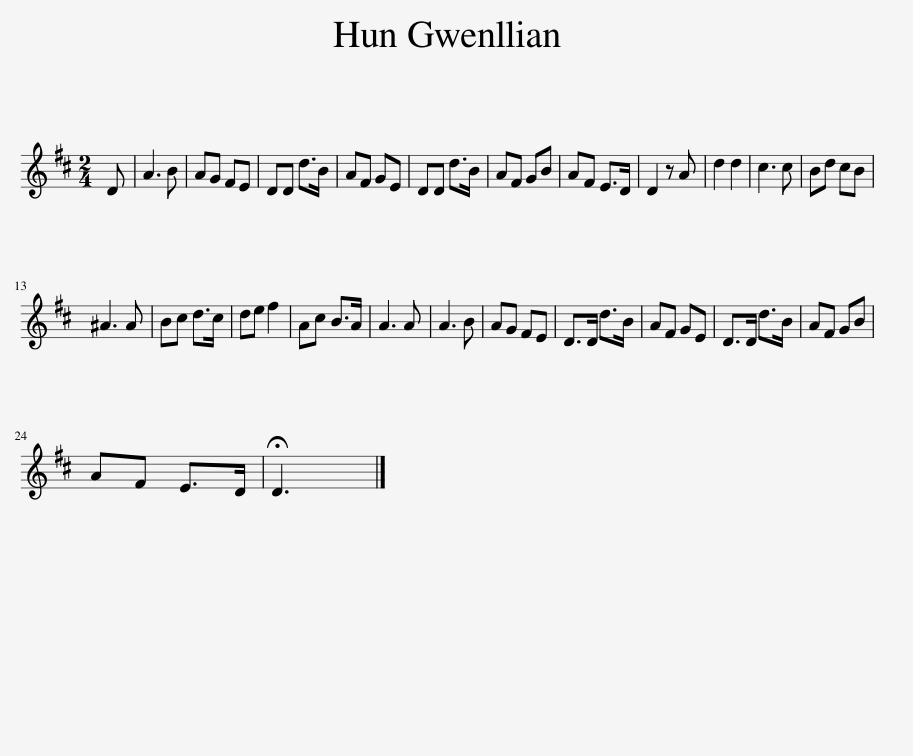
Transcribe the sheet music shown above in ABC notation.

X:1
L:1/8
M:2/4
I:linebreak $
K:D
V:1 treble
V:1
 D | A3 B | AG FE | DD d>B | AF GE | %5
 DD d>B | AF GB | AF E>D | D2 z A | d2 d2 | %10
 c3 c | Bd cB |$ ^A3 A | Bc d>c | de f2 | %15
 Ac B>A | A3 A | A3 B | AG FE | D>D d>B | %20
 AF GE | D>D d>B | AF GB |$ AF E>D | !fermata!D3 |] %25
